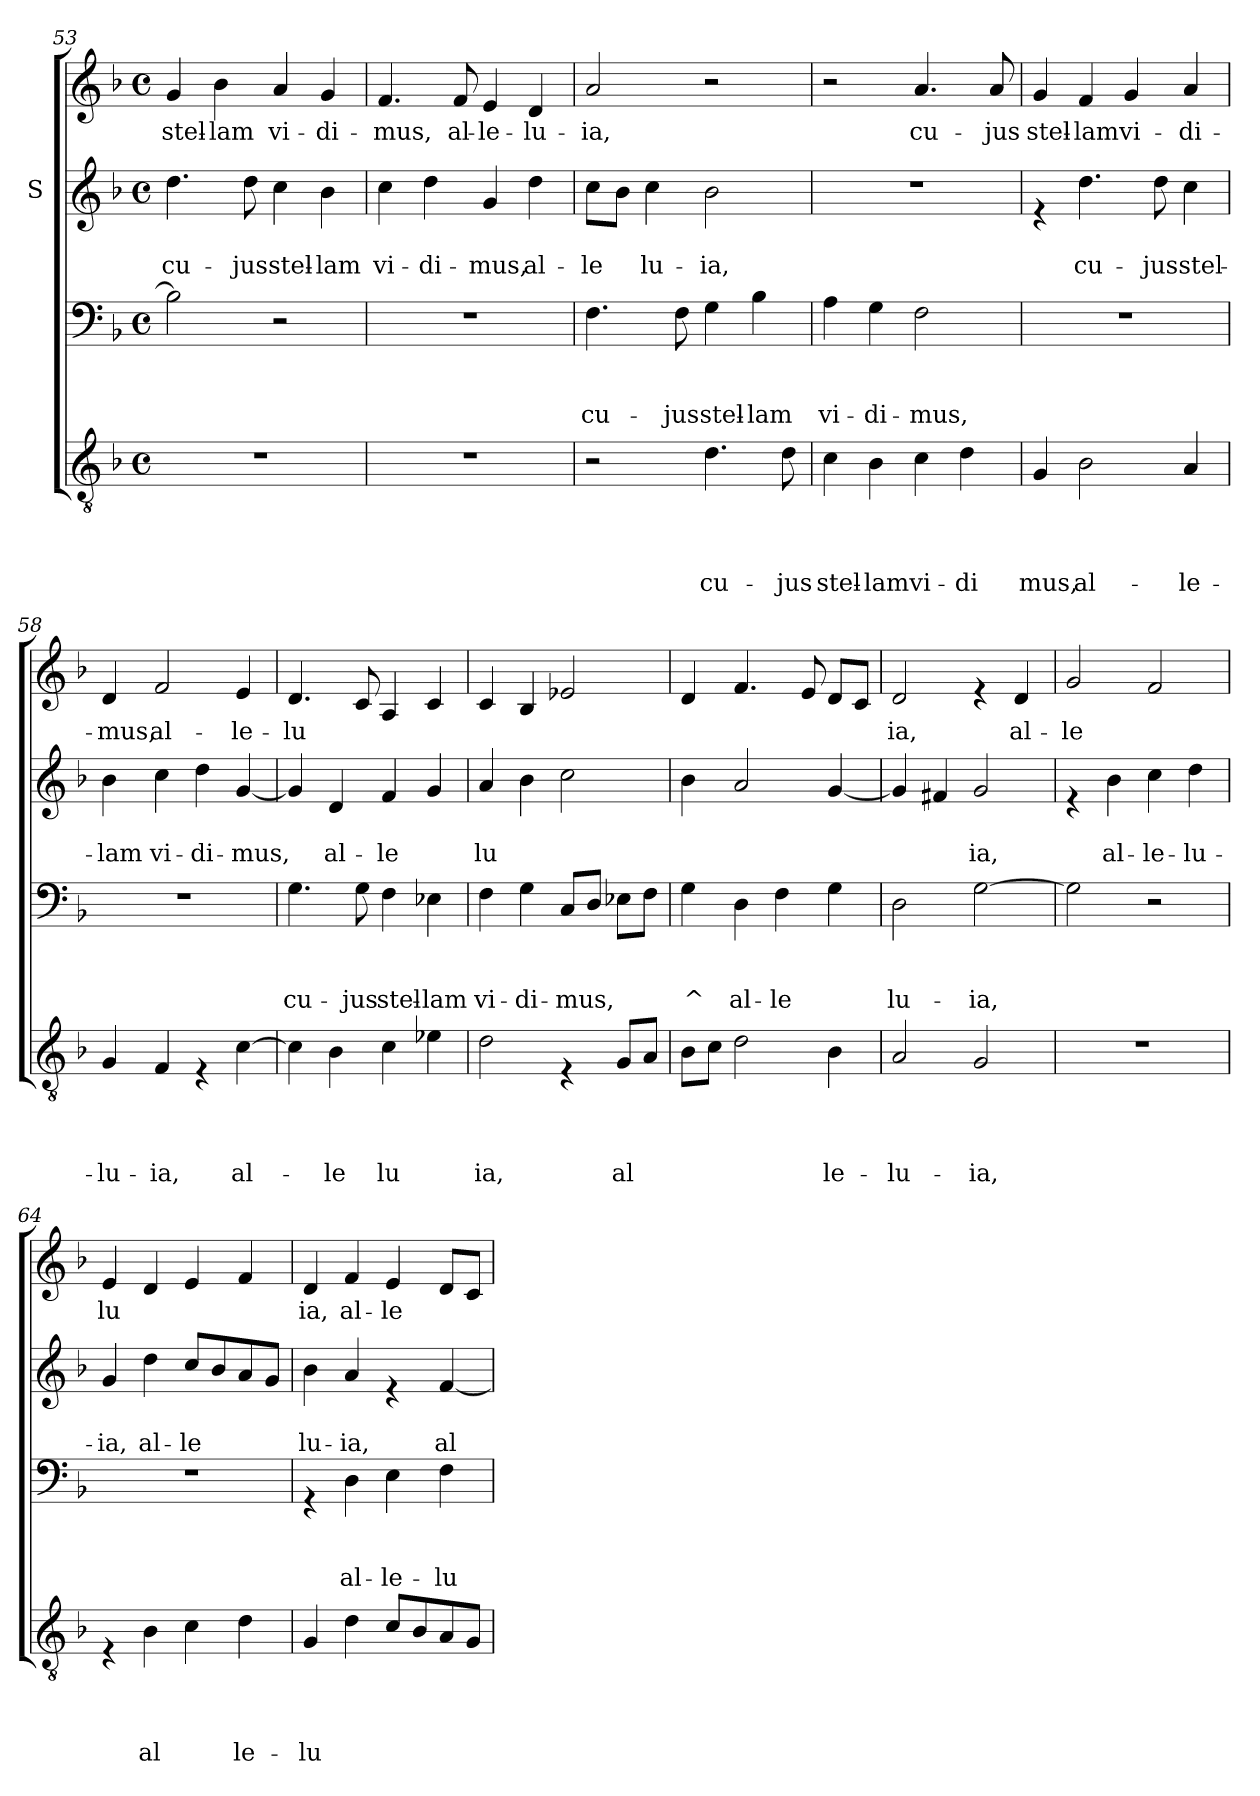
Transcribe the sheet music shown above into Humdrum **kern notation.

**kern	**text	**text	**text	**text	**kern	**text	**text	**text	**kern	**text	**text	**kern	**text
*part4	*part4	*part4	*part4	*part4	*part3	*part3	*part3	*part3	*part2	*part2	*part2	*part1	*part1
*staff4	*staff4	*staff4	*staff4	*staff4	*staff3	*staff3	*staff3	*staff3	*staff2	*staff2	*staff2	*staff1	*staff1
*	*	*	*	*	*	*	*	*	*I"S	*	*	*	*
*clefGv2	*	*	*	*	*clefF4	*	*	*	*clefG2	*	*	*clefG2	*
*k[b-]	*	*	*	*	*k[b-]	*	*	*	*k[b-]	*	*	*k[b-]	*
*F:	*	*	*	*	*F:	*	*	*	*F:	*	*	*F:	*
*M4/4	*	*	*	*	*M4/4	*	*	*	*M4/4	*	*	*M4/4	*
*met(c)	*	*	*	*	*met(c)	*	*	*	*met(c)	*	*	*met(c)	*
=53	=53	=53	=53	=53	=53	=53	=53	=53	=53	=53	=53	=53	=53
!	!	!	!	!	!	!	!	!	!	!	!LO:LY:b	!	!LO:LY:b
1r	.	.	.	.	2B-\]	.	.	.	4.dd\	.	cu-	4g/	stel-
!	!	!	!	!	!	!	!	!	!	!	!	!	!LO:LY:b
.	.	.	.	.	.	.	.	.	.	.	.	4b-\	-lam
!	!	!	!	!	!	!	!	!	!	!	!LO:LY:b	!	!
.	.	.	.	.	.	.	.	.	8dd\	.	-jus	.	.
!	!	!	!	!	!	!	!	!	!	!	!LO:LY:b	!	!LO:LY:b
.	.	.	.	.	2r	.	.	.	4cc\	.	stel-	4a/	vi-
!	!	!	!	!	!	!	!	!	!	!	!LO:LY:b	!	!LO:LY:b
.	.	.	.	.	.	.	.	.	4b-\	.	-lam	4g/	-di-
!!LO:LB:g=z
=54	=54	=54	=54	=54	=54	=54	=54	=54	=54	=54	=54	=54	=54
!	!	!	!	!	!	!	!	!	!	!	!LO:LY:b	!	!LO:LY:b
1r	.	.	.	.	1r	.	.	.	4cc\	.	vi-	4.f/	-mus,
!	!	!	!	!	!	!	!	!	!	!	!LO:LY:b	!	!
.	.	.	.	.	.	.	.	.	4dd\	.	-di-	.	.
!	!	!	!	!	!	!	!	!	!	!	!	!	!LO:LY:b
.	.	.	.	.	.	.	.	.	.	.	.	8f/	al-
!	!	!	!	!	!	!	!	!	!	!	!LO:LY:b	!	!LO:LY:b
.	.	.	.	.	.	.	.	.	4g/	.	-mus,	4e/	-le-
!	!	!	!	!	!	!	!	!	!	!	!LO:LY:b	!	!LO:LY:b
.	.	.	.	.	.	.	.	.	4dd\	.	al-	4d/	-lu-
=55	=55	=55	=55	=55	=55	=55	=55	=55	=55	=55	=55	=55	=55
!	!	!	!	!	!	!	!	!LO:LY:b	!	!	!LO:LY:b	!	!LO:LY:b
2r	.	.	.	.	4.F\	.	.	cu-	8cc\L	.	-le	2a/	-ia,
.	.	.	.	.	.	.	.	.	8b-\J	.	.	.	.
!	!	!	!	!	!	!	!	!	!	!	!LO:LY:b	!	!
.	.	.	.	.	.	.	.	.	4cc\	.	lu-	.	.
!	!	!	!	!	!	!	!	!LO:LY:b	!	!	!	!	!
.	.	.	.	.	8F\	.	.	-jus	.	.	.	.	.
!	!	!	!	!LO:LY:b	!	!	!	!LO:LY:b	!	!	!LO:LY:b	!	!
4.d\	.	.	.	cu-	4G\	.	.	stel-	2b-\	.	-ia,	2r	.
!	!	!	!	!	!	!	!	!LO:LY:b	!	!	!	!	!
.	.	.	.	.	4B-\	.	.	-lam	.	.	.	.	.
!	!	!	!	!LO:LY:b	!	!	!	!	!	!	!	!	!
8d\	.	.	.	-jus	.	.	.	.	.	.	.	.	.
=56	=56	=56	=56	=56	=56	=56	=56	=56	=56	=56	=56	=56	=56
!	!	!	!	!LO:LY:b	!	!	!	!LO:LY:b	!	!	!	!	!
4c\	.	.	.	stel-	4A\	.	.	vi-	1r	.	.	2r	.
!	!	!	!	!LO:LY:b	!	!	!	!LO:LY:b	!	!	!	!	!
4B-\	.	.	.	-lam	4G\	.	.	-di-	.	.	.	.	.
!	!	!	!	!LO:LY:b	!	!	!	!LO:LY:b	!	!	!	!	!LO:LY:b
4c\	.	.	.	vi-	2F\	.	.	-mus,	.	.	.	4.a/	cu-
!	!	!	!	!LO:LY:b	!	!	!	!	!	!	!	!	!
4d\	.	.	.	-di	.	.	.	.	.	.	.	.	.
!	!	!	!	!	!	!	!	!	!	!	!	!	!LO:LY:b
.	.	.	.	.	.	.	.	.	.	.	.	8a/	-jus
=57	=57	=57	=57	=57	=57	=57	=57	=57	=57	=57	=57	=57	=57
!	!	!	!	!LO:LY:b	!	!	!	!	!	!	!	!	!LO:LY:b
4G/	.	.	.	mus,	1r	.	.	.	4re	.	.	4g/	stel-
!	!	!	!	!LO:LY:b	!	!	!	!	!	!	!LO:LY:b	!	!LO:LY:b
2B-\	.	.	.	al-	.	.	.	.	4.dd\	.	cu-	4f/	-lam
!	!	!	!	!	!	!	!	!	!	!	!	!	!LO:LY:b
.	.	.	.	.	.	.	.	.	.	.	.	4g/	vi-
!	!	!	!	!	!	!	!	!	!	!	!LO:LY:b	!	!
.	.	.	.	.	.	.	.	.	8dd\	.	-jus	.	.
!	!	!	!	!LO:LY:b	!	!	!	!	!	!	!LO:LY:b	!	!LO:LY:b
4A/	.	.	.	-le-	.	.	.	.	4cc\	.	stel-	4a/	-di-
=58	=58	=58	=58	=58	=58	=58	=58	=58	=58	=58	=58	=58	=58
!	!	!	!	!LO:LY:b	!	!	!	!	!	!	!LO:LY:b	!	!LO:LY:b
4G/	.	.	.	-lu-	1r	.	.	.	4b-\	.	-lam	4d/	-mus,
!	!	!	!	!LO:LY:b	!	!	!	!	!	!	!LO:LY:b	!	!LO:LY:b
4F/	.	.	.	-ia,	.	.	.	.	4cc\	.	vi-	2f/	al-
!	!	!	!	!	!	!	!	!	!	!	!LO:LY:b	!	!
4rE	.	.	.	.	.	.	.	.	4dd\	.	-di-	.	.
!	!	!	!	!LO:LY:b	!	!	!	!	!	!	!LO:LY:b	!	!LO:LY:b
[>4c\	.	.	.	al-	.	.	.	.	[<4g/	.	-mus,	4e/	-le-
!!LO:LB:g=z
=59	=59	=59	=59	=59	=59	=59	=59	=59	=59	=59	=59	=59	=59
!	!	!	!	!	!	!	!	!LO:LY:b	!	!	!	!	!LO:LY:b
4c\]	.	.	.	.	4.G\	.	.	cu-	4g/]	.	.	4.d/	-lu
!	!	!	!	!LO:LY:b	!	!	!	!	!	!	!LO:LY:b	!	!
4B-\	.	.	.	-le	.	.	.	.	4d/	.	al-	.	.
!	!	!	!	!	!	!	!	!LO:LY:b	!	!	!	!	!
.	.	.	.	.	8G\	.	.	-jus	.	.	.	8c/	.
!	!	!	!	!LO:LY:b	!	!	!	!LO:LY:b	!	!	!LO:LY:b	!	!
4c\	.	.	.	lu	4F\	.	.	stel-	4f/	.	-le	4A/	.
!	!	!	!	!	!	!	!	!LO:LY:b	!	!	!	!	!
4e-X\	.	.	.	.	4E-X\	.	.	-lam	4g/	.	.	4c/	.
=60	=60	=60	=60	=60	=60	=60	=60	=60	=60	=60	=60	=60	=60
!	!	!	!	!LO:LY:b	!	!	!	!LO:LY:b	!	!	!LO:LY:b	!	!
2d\	.	.	.	ia,	4F\	.	.	vi-	4a/	.	lu	4c/	.
!	!	!	!	!	!	!	!	!LO:LY:b	!	!	!	!	!
.	.	.	.	.	4G\	.	.	-di-	4b-\	.	.	4B-/	.
!	!	!	!	!	!	!	!	!LO:LY:b	!	!	!	!	!
4rE	.	.	.	.	8C/L	.	.	-mus,	2cc\	.	.	2e-X/	.
.	.	.	.	.	8D/J	.	.	.	.	.	.	.	.
!	!	!	!	!LO:LY:b	!	!	!	!	!	!	!	!	!
8G/L	.	.	.	al	8E-X\L	.	.	.	.	.	.	.	.
8A/J	.	.	.	.	8F\J	.	.	.	.	.	.	.	.
=61	=61	=61	=61	=61	=61	=61	=61	=61	=61	=61	=61	=61	=61
!	!	!	!	!	!	!	!	!LO:LY:b	!	!	!	!	!
8B-\L	.	.	.	.	4G\	.	.	^	4b-\	.	.	4d/	.
8c\J	.	.	.	.	.	.	.	.	.	.	.	.	.
!	!	!	!	!	!	!	!	!LO:LY:b	!	!	!	!	!
2d\	.	.	.	.	4D\	.	.	al-	2a/	.	.	4.f/	.
!	!	!	!	!	!	!	!	!LO:LY:b	!	!	!	!	!
.	.	.	.	.	4F\	.	.	-le	.	.	.	.	.
.	.	.	.	.	.	.	.	.	.	.	.	8e/	.
!	!	!	!	!LO:LY:b	!	!	!	!	!	!	!	!	!
4B-\	.	.	.	le-	4G\	.	.	.	[<4g/	.	.	8d/L	.
.	.	.	.	.	.	.	.	.	.	.	.	8c/J	.
=62	=62	=62	=62	=62	=62	=62	=62	=62	=62	=62	=62	=62	=62
!	!	!	!	!LO:LY:b	!	!	!	!LO:LY:b	!	!	!	!	!LO:LY:b
2A/	.	.	.	-lu-	2D\	.	.	lu-	4g/]	.	.	2d/	ia,
.	.	.	.	.	.	.	.	.	4f#X/	.	.	.	.
!	!	!	!	!LO:LY:b	!	!	!	!LO:LY:b	!	!	!LO:LY:b	!	!
2G/	.	.	.	-ia,	[>2G\	.	.	-ia,	2g/	.	ia,	4re	.
!	!	!	!	!	!	!	!	!	!	!	!	!	!LO:LY:b
.	.	.	.	.	.	.	.	.	.	.	.	4d/	al-
=63	=63	=63	=63	=63	=63	=63	=63	=63	=63	=63	=63	=63	=63
!	!	!	!	!	!	!	!	!	!	!	!	!	!LO:LY:b
1r	.	.	.	.	2G\]	.	.	.	4re	.	.	2g/	-le
!	!	!	!	!	!	!	!	!	!	!	!LO:LY:b	!	!
.	.	.	.	.	.	.	.	.	4b-\	.	al-	.	.
!	!	!	!	!	!	!	!	!	!	!	!LO:LY:b	!	!
.	.	.	.	.	2r	.	.	.	4cc\	.	-le-	2f/	.
!	!	!	!	!	!	!	!	!	!	!	!LO:LY:b	!	!
.	.	.	.	.	.	.	.	.	4dd\	.	-lu-	.	.
!!LO:PB:g=z
=64	=64	=64	=64	=64	=64	=64	=64	=64	=64	=64	=64	=64	=64
!	!	!	!	!	!	!	!	!	!	!	!LO:LY:b	!	!LO:LY:b
4rE	.	.	.	.	1r	.	.	.	4g/	.	-ia,	4e/	lu
!	!	!	!	!LO:LY:b	!	!	!	!	!	!	!LO:LY:b	!	!
4B-\	.	.	.	al	.	.	.	.	4dd\	.	al-	4d/	.
!	!	!	!	!	!	!	!	!	!	!	!LO:LY:b	!	!
4c\	.	.	.	.	.	.	.	.	8cc/L	.	-le	4e/	.
.	.	.	.	.	.	.	.	.	8b-/	.	.	.	.
!	!	!	!	!LO:LY:b	!	!	!	!	!	!	!	!	!
4d\	.	.	.	le-	.	.	.	.	8a/	.	.	4f/	.
.	.	.	.	.	.	.	.	.	8g/J	.	.	.	.
=65	=65	=65	=65	=65	=65	=65	=65	=65	=65	=65	=65	=65	=65
!	!	!	!	!LO:LY:b	!	!	!	!	!	!	!LO:LY:b	!	!LO:LY:b
4G/	.	.	.	-lu	4rGG	.	.	.	4b-\	.	lu-	4d/	ia,
!	!	!	!	!	!	!	!	!LO:LY:b	!	!	!LO:LY:b	!	!LO:LY:b
4d\	.	.	.	.	4D\	.	.	al-	4a/	.	-ia,	4f/	al-
!	!	!	!	!	!	!	!	!LO:LY:b	!	!	!	!	!LO:LY:b
8c/L	.	.	.	.	4E\	.	.	-le-	4re	.	.	4e/	-le
8B-/	.	.	.	.	.	.	.	.	.	.	.	.	.
!	!	!	!	!	!	!	!	!LO:LY:b	!	!	!LO:LY:b	!	!
8A/	.	.	.	.	4F\	.	.	-lu-	[<4f/	.	al-	8d/L	.
8G/J	.	.	.	.	.	.	.	.	.	.	.	8c/J	.
=	=	=	=	=	=	=	=	=	=	=	=	=	=
*-	*-	*-	*-	*-	*-	*-	*-	*-	*-	*-	*-	*-	*-
